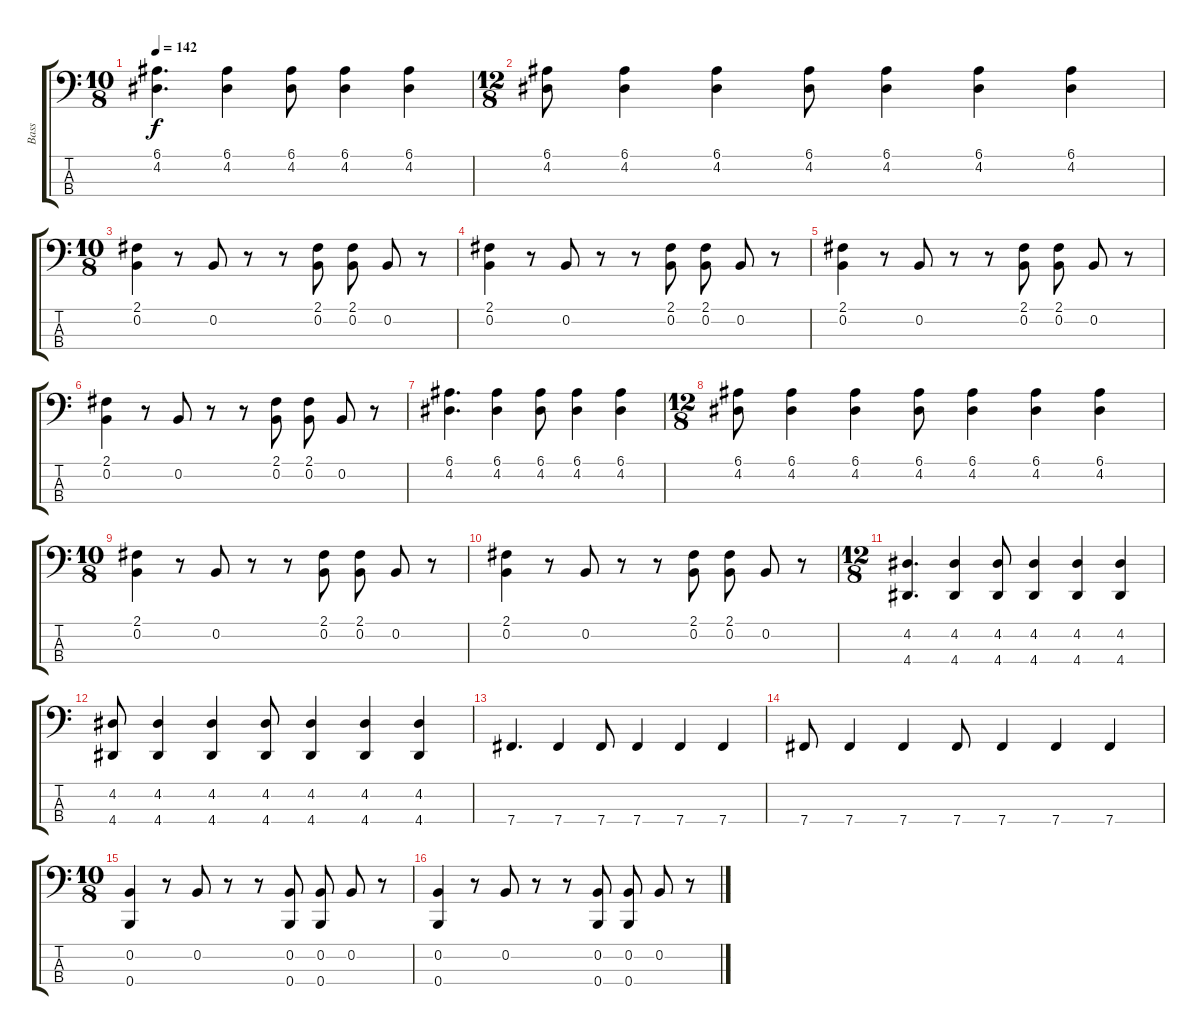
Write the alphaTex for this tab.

\track ("Bass" "Bass") {instrument electricbassfinger}
\staff {score tabs}
\tuning (E2 B1 Gb1 B0) {hide}
\ts (10 8)
\tempo 142
\clef f4
\ks c
(6.1 4.2).4{d dy f} (6.1 4.2).4 (6.1 4.2).8 (6.1 4.2).4 (6.1 4.2).4 |
\ts (12 8)
(6.1 4.2).8 (6.1 4.2).4 (6.1 4.2).4 (6.1 4.2).8 (6.1 4.2).4 (6.1 4.2).4 (6.1 4.2).4 |
\ts (10 8)
(2.1 0.2).4 r.8 0.2.8 r.8 r.8 (2.1 0.2).8 (2.1 0.2).8{beam split} 0.2.8 r.8 |
(2.1 0.2).4 r.8 0.2.8 r.8 r.8 (2.1 0.2).8 (2.1 0.2).8{beam split} 0.2.8 r.8 |
(2.1 0.2).4 r.8 0.2.8 r.8 r.8 (2.1 0.2).8 (2.1 0.2).8{beam split} 0.2.8 r.8 |
(2.1 0.2).4 r.8 0.2.8 r.8 r.8 (2.1 0.2).8 (2.1 0.2).8{beam split} 0.2.8 r.8 |
(6.1 4.2).4{d} (6.1 4.2).4 (6.1 4.2).8 (6.1 4.2).4 (6.1 4.2).4 |
\ts (12 8)
(6.1 4.2).8 (6.1 4.2).4 (6.1 4.2).4 (6.1 4.2).8 (6.1 4.2).4 (6.1 4.2).4 (6.1 4.2).4 |
\ts (10 8)
(2.1 0.2).4 r.8 0.2.8 r.8 r.8 (2.1 0.2).8 (2.1 0.2).8{beam split} 0.2.8 r.8 |
(2.1 0.2).4 r.8 0.2.8 r.8 r.8 (2.1 0.2).8 (2.1 0.2).8{beam split} 0.2.8 r.8 |
\ts (12 8)
(4.2 4.4).4{d} (4.2 4.4).4 (4.2 4.4).8 (4.2 4.4).4 (4.2 4.4).4 (4.2 4.4).4 |
(4.2 4.4).8 (4.2 4.4).4 (4.2 4.4).4 (4.2 4.4).8 (4.2 4.4).4 (4.2 4.4).4 (4.2 4.4).4 |
7.4.4{d} 7.4.4 7.4.8 7.4.4 7.4.4 7.4.4 |
7.4.8 7.4.4 7.4.4 7.4.8 7.4.4 7.4.4 7.4.4 |
\ts (10 8)
(0.2 0.4).4 r.8 0.2.8 r.8 r.8 (0.2 0.4).8 (0.2 0.4).8{beam split} 0.2.8 r.8 |
(0.2 0.4).4 r.8 0.2.8 r.8 r.8 (0.2 0.4).8 (0.2 0.4).8{beam split} 0.2.8 r.8
